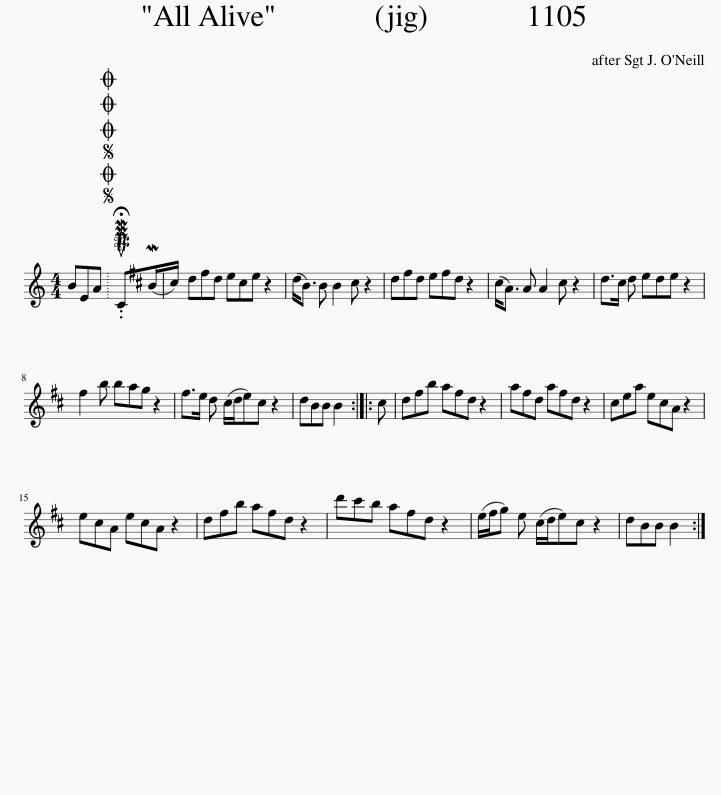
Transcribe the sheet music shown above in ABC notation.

X:1
L:1/8
M:4/4
I:linebreak $
K:C
V:1 treble
V:1
 BEA |SOSOOO .!fermata!PMTuC(MB/^c/) | d^fd e^ce z2 | (d<B) B B2 ^c z2 | d^fd efd z2 | %5
 (^c<A) A A2 c z2 | d>^c d ede z2 |$ ^f2 b bag z2 | ^f>e d (^c/d/e)c z2 | dBB B2 :: %10
 ^c | d^fb afd z2 | a^fd afd z2 | ^cea ecA z2 |$ e^cA ecA z2 | %15
 d^fb afd z2 | d'^c'b a^fd z2 | (e/^f/g) e (^c/d/e)c z2 | dBB B2 :| %19
